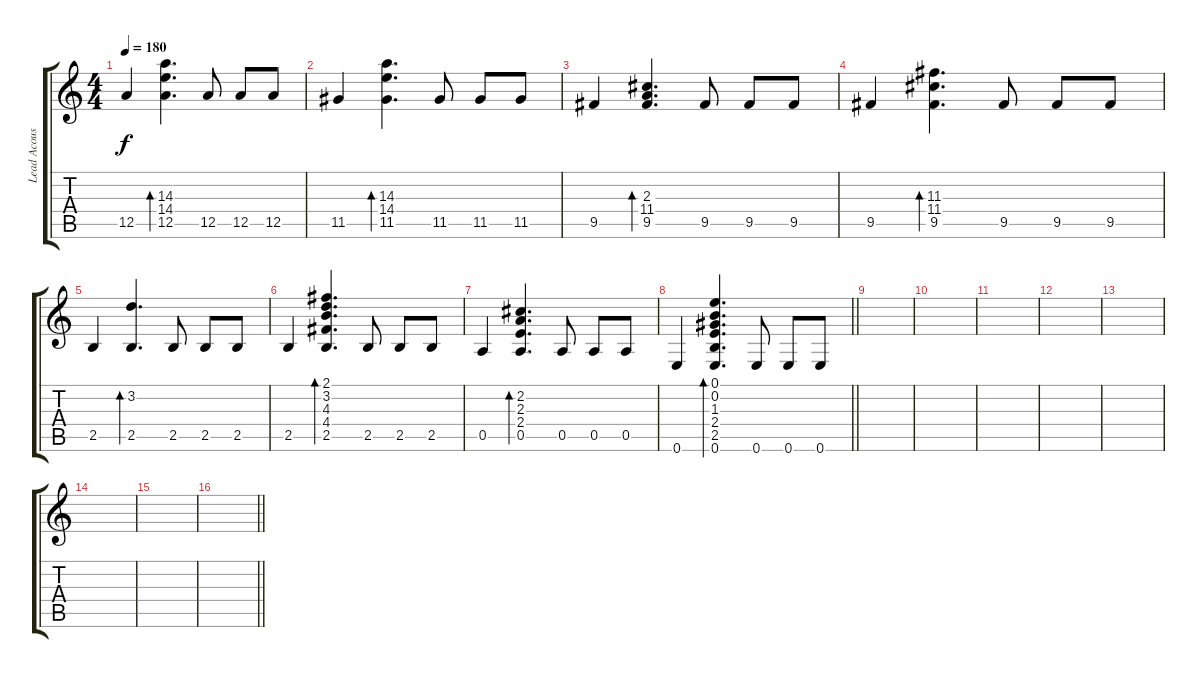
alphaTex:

\track ("Lead Acoustic Guitar" "Lead Acous") {instrument acousticguitarsteel}
\staff {score tabs}
\tuning (E4 B3 G3 D3 A2 E2) {hide}
\ts (4 4)
\tempo 180
\clef g2
\ks c
12.5.4{dy f} (14.3 14.4 12.5).4{d bd 60} 12.5.8 12.5.8 12.5.8 |
11.5.4{volume 10} (14.3 14.4 11.5).4{d bd 60} 11.5.8 11.5.8 11.5.8 |
9.5.4 (2.3 11.4 9.5).4{d bd 60} 9.5.8 9.5.8 9.5.8 |
9.5.4{volume 9} (11.3 11.4 9.5).4{d bd 60} 9.5.8 9.5.8 9.5.8 |
2.5.4 (3.2 2.5).4{d bd 60} 2.5.8 2.5.8 2.5.8 |
2.5.4{volume 0} (2.1 3.2 4.3 4.4 2.5).4{d bd 60} 2.5.8 2.5.8 2.5.8 |
0.5.4 (2.2 2.3 2.4 0.5).4{d bd 60} 0.5.8 0.5.8 0.5.8 |
\barLineRight lightlight
0.6.4 (0.1 0.2 1.3 2.4 2.5 0.6).4{d bd 60} 0.6.8 0.6.8 0.6.8 |
|
|
|
|
|
|
|
\barLineRight lightlight
